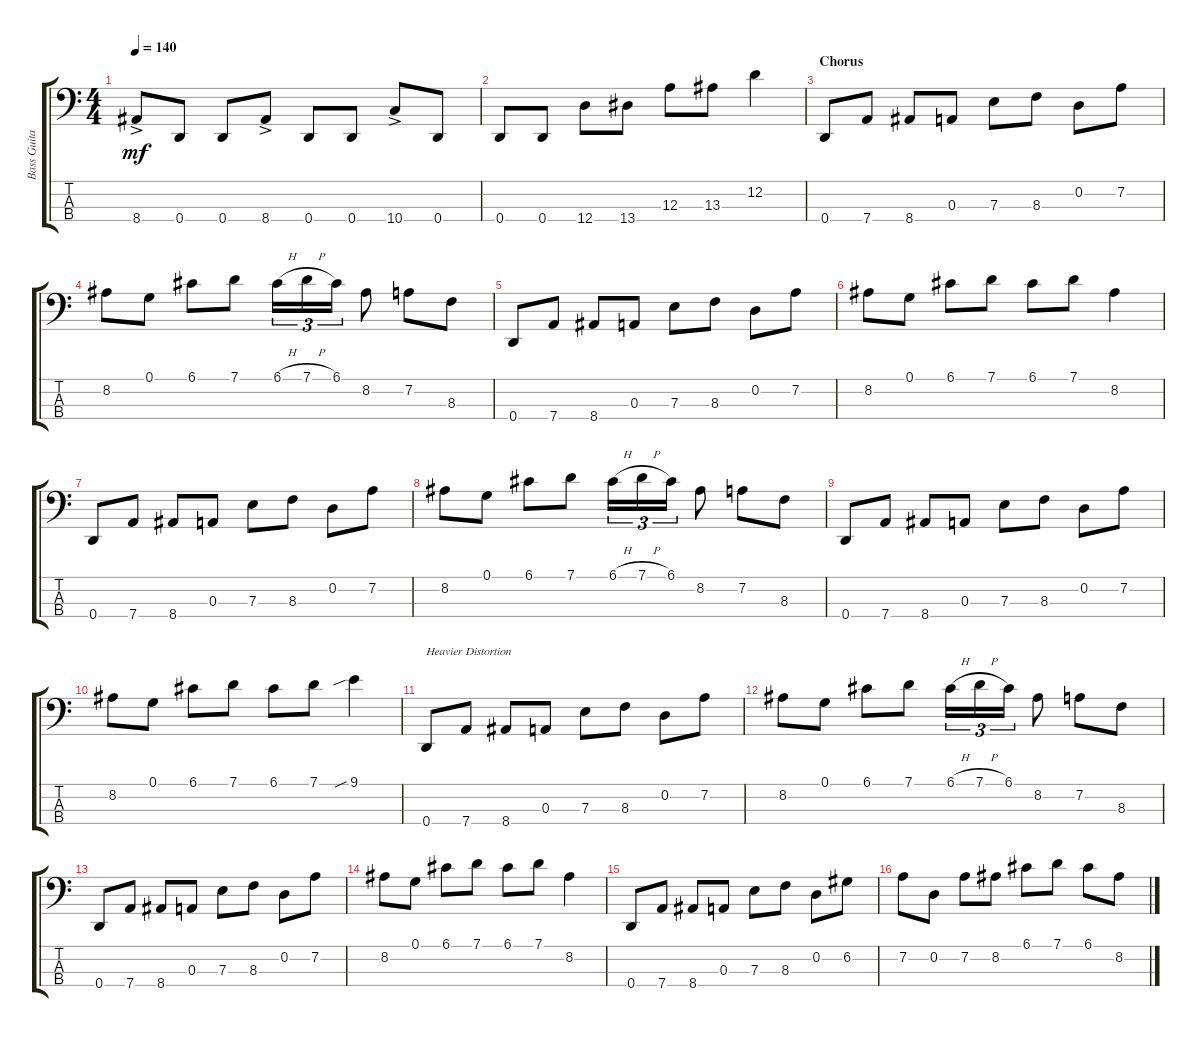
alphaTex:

\track ("Bass Guitar" "Bass Guita") {instrument electricbassfinger}
\staff {score tabs}
\tuning (G2 D2 A1 D1) {hide}
\ts (4 4)
\tempo 140
\clef f4
\ks c
8.4{ac}.8{dy mf} 0.4.8 0.4.8 8.4{ac}.8 0.4.8 0.4.8 10.4{ac}.8 0.4.8 |
0.4.8 0.4.8 12.4.8 13.4.8 12.3.8 13.3.8 12.2.4 |
\section ("" "Chorus")
0.4.8 7.4.8 8.4.8 0.3.8 7.3.8 8.3.8 0.2.8 7.2.8 |
8.2.8 0.1.8 6.1.8 7.1.8 6.1{h}.16{tu (3 2)} 7.1{h}.16{tu (3 2)} 6.1.16{tu (3 2)} 8.2.8 7.2.8 8.3.8 |
0.4.8 7.4.8 8.4.8 0.3.8 7.3.8 8.3.8 0.2.8 7.2.8 |
8.2.8 0.1.8 6.1.8 7.1.8 6.1.8 7.1.8 8.2.4 |
0.4.8 7.4.8 8.4.8 0.3.8 7.3.8 8.3.8 0.2.8 7.2.8 |
8.2.8 0.1.8 6.1.8 7.1.8 6.1{h}.16{tu (3 2)} 7.1{h}.16{tu (3 2)} 6.1.16{tu (3 2)} 8.2.8 7.2.8 8.3.8 |
0.4.8 7.4.8 8.4.8 0.3.8 7.3.8 8.3.8 0.2.8 7.2.8 |
8.2.8 0.1.8 6.1.8 7.1.8 6.1.8 7.1.8 9.1{sib}.4 |
0.4.8{txt "Heavier Distortion"} 7.4.8 8.4.8 0.3.8 7.3.8 8.3.8 0.2.8 7.2.8 |
8.2.8 0.1.8 6.1.8 7.1.8 6.1{h}.16{tu (3 2)} 7.1{h}.16{tu (3 2)} 6.1.16{tu (3 2)} 8.2.8 7.2.8 8.3.8 |
0.4.8 7.4.8 8.4.8 0.3.8 7.3.8 8.3.8 0.2.8 7.2.8 |
8.2.8 0.1.8 6.1.8 7.1.8 6.1.8 7.1.8 8.2.4 |
0.4.8 7.4.8 8.4.8 0.3.8 7.3.8 8.3.8 0.2.8 6.2.8 |
7.2.8 0.2.8 7.2.8 8.2.8 6.1.8 7.1.8 6.1.8 8.2.8
